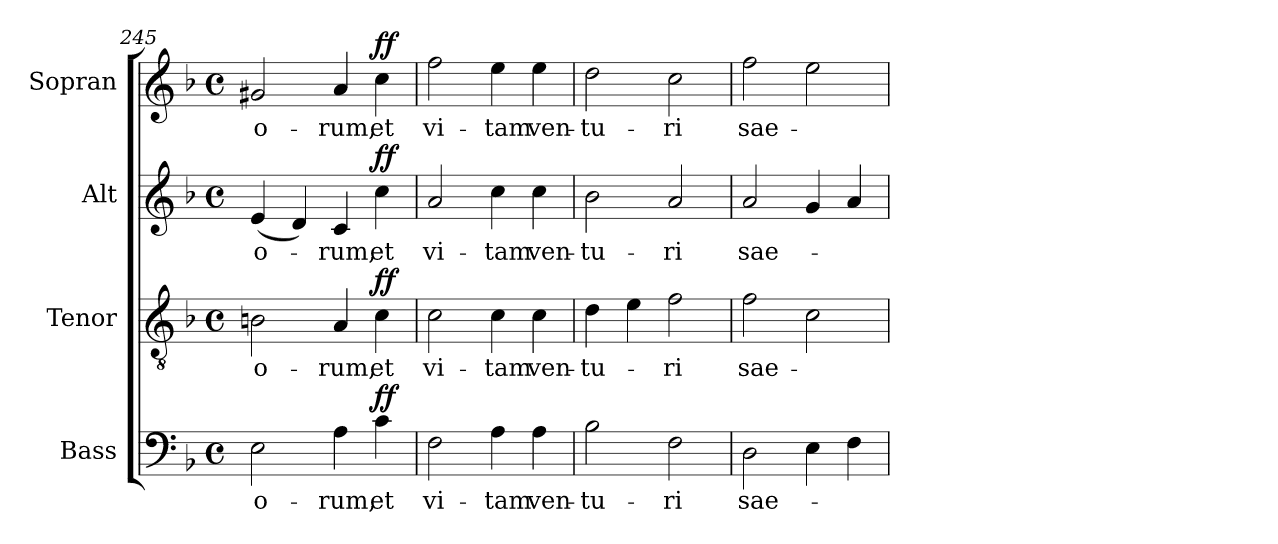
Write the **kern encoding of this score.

**kern	**text	**dynam	**kern	**text	**dynam	**kern	**text	**dynam	**kern	**text	**dynam
*part4	*part4	*part4	*part3	*part3	*part3	*part2	*part2	*part2	*part1	*part1	*part1
*staff4	*staff4	*staff4	*staff3	*staff3	*staff3	*staff2	*staff2	*staff2	*staff1	*staff1	*staff1
*I"Bass	*	*	*I"Tenor	*	*	*I"Alt	*	*	*I"Sopran	*	*
*I'B.	*	*	*I'T.	*	*	*I'A.	*	*	*I'S.	*	*
!!LO:LB:g=z
*clefF4	*	*	*clefGv2	*	*	*clefG2	*	*	*clefG2	*	*
*k[b-]	*	*	*k[b-]	*	*	*k[b-]	*	*	*k[b-]	*	*
*F:	*	*	*F:	*	*	*F:	*	*	*F:	*	*
*M4/4	*	*	*M4/4	*	*	*M4/4	*	*	*M4/4	*	*
*met(c)	*	*	*met(c)	*	*	*met(c)	*	*	*met(c)	*	*
=245	=245	=245	=245	=245	=245	=245	=245	=245	=245	=245	=245
!	!LO:LY:b	!	!	!LO:LY:b	!	!	!LO:LY:b	!	!	!LO:LY:b	!
2E\	-o-	.	2Bn\	-o-	.	(<4e/	-o-	.	2g#X/	-o-	.
.	.	.	.	.	.	4d/)	.	.	.	.	.
!	!LO:LY:b	!	!	!LO:LY:b	!	!	!LO:LY:b	!	!	!LO:LY:b	!
4A\	-rum,	.	4A/	-rum,	.	4c/	-rum,	.	4a/	-rum,	.
!	!LO:LY:b	!LO:DY:a	!	!LO:LY:b	!LO:DY:a	!	!LO:LY:b	!LO:DY:a	!	!LO:LY:b	!LO:DY:a
4c\	et	ff	4c\	et	ff	4cc\	et	ff	4cc\	et	ff
=246	=246	=246	=246	=246	=246	=246	=246	=246	=246	=246	=246
!	!LO:LY:b	!	!	!LO:LY:b	!	!	!LO:LY:b	!	!	!LO:LY:b	!
2F\	vi-	.	2c\	vi-	.	2a/	vi-	.	2ff\	vi-	.
!	!LO:LY:b	!	!	!LO:LY:b	!	!	!LO:LY:b	!	!	!LO:LY:b	!
4A\	-tam	.	4c\	-tam	.	4cc\	-tam	.	4ee\	-tam	.
!	!LO:LY:b	!	!	!LO:LY:b	!	!	!LO:LY:b	!	!	!LO:LY:b	!
4A\	ven-	.	4c\	ven-	.	4cc\	ven-	.	4ee\	ven-	.
=247	=247	=247	=247	=247	=247	=247	=247	=247	=247	=247	=247
!	!LO:LY:b	!	!	!LO:LY:b	!	!	!LO:LY:b	!	!	!LO:LY:b	!
2B-\	-tu-	.	4d\	-tu-	.	2b-\	-tu-	.	2dd\	-tu-	.
.	.	.	4e\	.	.	.	.	.	.	.	.
!	!LO:LY:b	!	!	!LO:LY:b	!	!	!LO:LY:b	!	!	!LO:LY:b	!
2F\	-ri	.	2f\	-ri	.	2a/	-ri	.	2cc\	-ri	.
=248	=248	=248	=248	=248	=248	=248	=248	=248	=248	=248	=248
!	!LO:LY:b	!	!	!LO:LY:b	!	!	!LO:LY:b	!	!	!LO:LY:b	!
2D\	sae-	.	2f\	sae-	.	2a/	sae-	.	2ff\	sae-	.
4E\	.	.	2c\	.	.	4g/	.	.	2ee\	.	.
4F\	.	.	.	.	.	4a/	.	.	.	.	.
=	=	=	=	=	=	=	=	=	=	=	=
*-	*-	*-	*-	*-	*-	*-	*-	*-	*-	*-	*-
